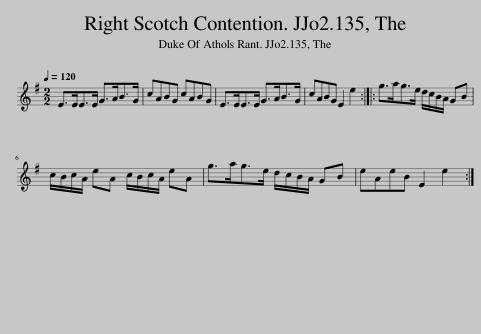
X:1
L:1/8
Q:1/4=120
M:2/2
I:linebreak $
K:Emin
V:1 treble
V:1
 E>EE>E G>AB>G | cABG cABG | E>EE>E G>AB>G | cABG E2 e2 :: g>ag>e d/c/B/A/ GB |$ %5
 c/B/c/A/ eA c/B/c/A/ eA | g>ag>e d/c/B/A/ GB | eAeB E2 e2 :| %8
